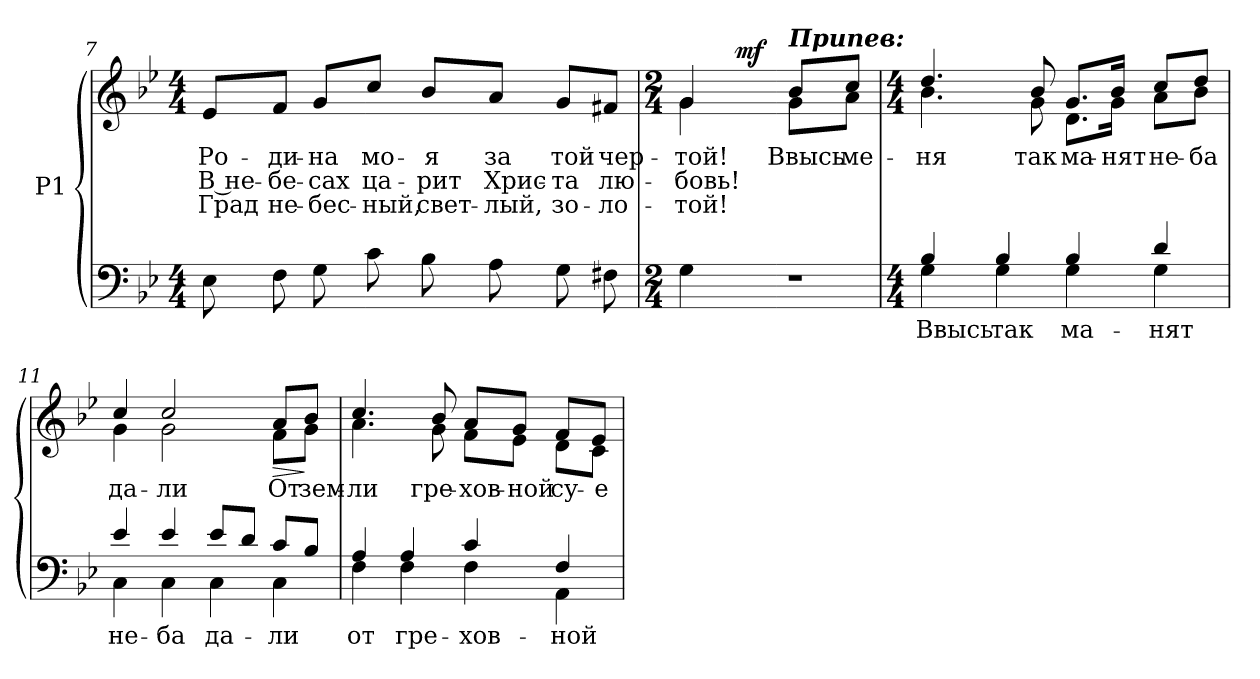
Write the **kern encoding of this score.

**kern	**text	**kern	**text	**text	**text	**dynam
*part1	*part1	*part1	*part1	*part1	*part1	*part1
*staff2	*staff2	*staff1	*staff1	*staff1	*staff1	*staff1/2
*I"P1	*	*	*	*	*	*
*clefF4	*	*clefG2	*	*	*	*
*k[b-e-]	*	*k[b-e-]	*	*	*	*
*B-:	*	*B-:	*	*	*	*
*M4/4	*	*M4/4	*	*	*	*
=7	=7	=7	=7	=7	=7	=7
!	!	!	!LO:LY:b:color=#000000	!LO:LY:b:color=#000000	!LO:LY:b:color=#000000	!
8E-i\	.	8e-i/L	Ро-	В не-	Град	.
!	!	!	!LO:LY:b:color=#000000	!LO:LY:b:color=#000000	!LO:LY:b:color=#000000	!
8Fi\	.	8fi/J	-ди-	-бе-	не-	.
!	!	!	!LO:LY:b:color=#000000	!LO:LY:b:color=#000000	!LO:LY:b:color=#000000	!
8Gi\	.	8gi/L	-на	-сах	-бес-	.
!	!	!	!LO:LY:b:color=#000000	!LO:LY:b:color=#000000	!LO:LY:b:color=#000000	!
8ci\	.	8cci/J	мо-	ца-	-ный,	.
!	!	!	!LO:LY:b:color=#000000	!LO:LY:b:color=#000000	!LO:LY:b:color=#000000	!
8B-i\	.	8b-i/L	-я	-рит	свет-	.
!	!	!	!LO:LY:b:color=#000000	!LO:LY:b:color=#000000	!LO:LY:b:color=#000000	!
8Ai\	.	8ai/J	за	Хрис-	-лый,	.
!	!	!	!LO:LY:b:color=#000000	!LO:LY:b:color=#000000	!LO:LY:b:color=#000000	!
8Gi\	.	8gi/L	той	-та	зо-	.
!	!	!	!LO:LY:b:color=#000000	!LO:LY:b:color=#000000	!LO:LY:b:color=#000000	!
8F#Xi\	.	8f#Xi/J	чер-	лю-	-ло-	.
=8	=8	=8	=8	=8	=8	=8
*M2/4	*	*M2/4	*	*	*	*
!	!	!	!LO:LY:b:color=#000000	!LO:LY:b:color=#000000	!LO:LY:b:color=#000000	!
*	*	*^	*	*	*	*
*	*	*	*^	*	*	*	*
4Gi\	.	4gi/	4gi\	16ryy	-той!	-бовь!	-той!	.
.	.	.	.	32ryy	.	.	.	.
.	.	.	.	64ryy	.	.	.	.
.	.	.	.	128ryy	.	.	.	.
.	.	.	.	512ryy	.	.	.	.
.	.	.	.	8ryy	.	.	.	mf
.	.	.	.	256.ryy	.	.	.	.
!!LO:LB:g=z
=9-	=9-	=9-	=9-	=9-	=9-	=9-	=9-	=9-
!LO:N:vis=1	!	!	!	!	!	!	!	!
*	*	*v	*v	*v	*	*	*	*
*	*	*^	*	*	*	*
*	*	*	*^	*	*	*	*
!	!	!LO:TX:a:Bi:t=Припев&colon;	!	!	!	!	!	!
!	!	!	!	!	!LO:LY:b:color=#000000	!	!	!
*	*	*	*v	*v	*	*	*	*
4r	.	8b-i/L	8gi\L	Ввысь	.	.	.
!	!	!	!	!LO:LY:b:color=#000000	!	!	!
.	.	8cci/J	8ai\J	ме-	.	.	.
=10	=10	=10	=10	=10	=10	=10	=10
*M4/4	*	*M4/4	*	*	*	*	*
*^	*	*	*	*	*	*	*
!	!	!LO:LY:b:color=#000000	!	!	!	!	!	!
!	!	!	!	!	!LO:LY:b:color=#000000	!	!	!
4B-i/	4Gi\	Ввысь	4.ddi/	4.b-i\	-ня	.	.	.
!	!	!LO:LY:b:color=#000000	!	!	!	!	!	!
4B-i/	4Gi\	так	.	.	.	.	.	.
!	!	!	!	!	!LO:LY:b:color=#000000	!	!	!
.	.	.	8b-i/	8gi\	так	.	.	.
!	!	!LO:LY:b:color=#000000	!	!	!	!	!	!
!	!	!	!	!	!LO:LY:b:color=#000000	!	!	!
4B-i/	4Gi\	ма-	8.gi/L	8.di\L	ма-	.	.	.
!	!	!	!	!	!LO:LY:b:color=#000000	!	!	!
.	.	.	16b-i/Jk	16gi\Jk	-нят	.	.	.
!	!	!LO:LY:b:color=#000000	!	!	!	!	!	!
!	!	!	!	!	!LO:LY:b:color=#000000	!	!	!
4di/	4Gi\	-нят	8cci/L	8ai\L	не-	.	.	.
!	!	!	!	!	!LO:LY:b:color=#000000	!	!	!
.	.	.	8ddi/J	8b-i\J	-ба	.	.	.
=11	=11	=11	=11	=11	=11	=11	=11	=11
!	!	!LO:LY:b:color=#000000	!	!	!	!	!	!
!	!	!	!	!	!LO:LY:b:color=#000000	!	!	!
4e-i/	4Ci\	не-	4cci/	4gi\	да-	.	.	.
!	!	!LO:LY:b:color=#000000	!	!	!	!	!	!
!	!	!	!	!	!LO:LY:b:color=#000000	!	!	!
4e-i/	4Ci\	-ба	2cci/	2gi\	-ли	.	.	.
!	!	!LO:LY:b:color=#000000	!	!	!	!	!	!
8e-i/L	4Ci\	да-	.	.	.	.	.	.
8di/J	.	.	.	.	.	.	.	.
!	!	!LO:LY:b:color=#000000	!	!	!	!	!	!
!	!	!	!	!	!LO:LY:b:color=#000000	!	!	!LO:HP:b
8ci/L	4Ci\	-ли	8ai/L	8fi\L	От	.	.	>
!	!	!	!	!	!LO:LY:b:color=#000000	!	!	!
8B-i/J	.	.	8b-i/J	8gi\J	зем-	.	.	]
=12	=12	=12	=12	=12	=12	=12	=12	=12
!	!	!LO:LY:b:color=#000000	!	!	!	!	!	!
!	!	!	!	!	!LO:LY:b:color=#000000	!	!	!
4Ai/	4Fi\	от	4.cci/	4.ai\	-ли	.	.	.
!	!	!LO:LY:b:color=#000000	!	!	!	!	!	!
4Ai/	4Fi\	гре-	.	.	.	.	.	.
!	!	!	!	!	!LO:LY:b:color=#000000	!	!	!
.	.	.	8b-i/	8gi\	гре-	.	.	.
!	!	!LO:LY:b:color=#000000	!	!	!	!	!	!
!	!	!	!	!	!LO:LY:b:color=#000000	!	!	!
4ci/	4Fi\	-хов-	8ai/L	8fi\L	-хов-	.	.	.
!	!	!	!	!	!LO:LY:b:color=#000000	!	!	!
.	.	.	8gi/J	8e-i\J	-ной	.	.	.
!	!	!LO:LY:b:color=#000000	!	!	!	!	!	!
!	!	!	!	!	!LO:LY:b:color=#000000	!	!	!
4Fi/	4AAi\	-ной	8fi/L	8di\L	су-	.	.	.
!	!	!	!	!	!LO:LY:b:color=#000000	!	!	!
.	.	.	8e-i/J	8ci\J	-е-	.	.	.
*v	*v	*	*	*	*	*	*	*
*	*	*v	*v	*	*	*	*
=	=	=	=	=	=	=
*-	*-	*-	*-	*-	*-	*-
